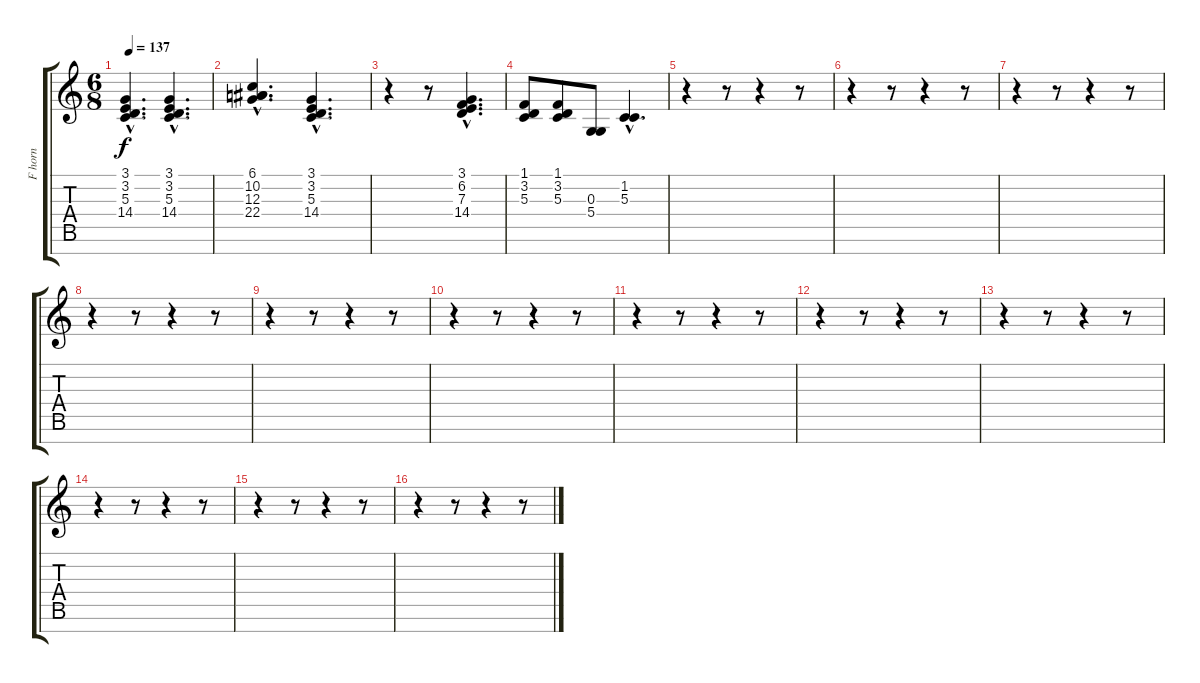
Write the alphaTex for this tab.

\track ("F horn" "F horn") {instrument frenchhorn}
\staff {score tabs}
\tuning (E4 B3 G3 D3 A2 E2 B1) {hide}
\ts (6 8)
\tempo 137
\clef g2
\ks c
(3.1{hac} 3.2{hac} 5.3{hac} 14.4{hac}).4{d dy f} (3.1{hac} 3.2{hac} 5.3{hac} 14.4{hac}).4{d} |
(6.1{hac} 10.2{hac} 12.3{hac} 22.4{hac}).4{d} (3.1{hac} 3.2{hac} 5.3{hac} 14.4{hac}).4{d} |
r.4 r.8 (3.1{hac} 6.2{hac} 7.3{hac} 14.4{hac}).4{d} |
(1.1 3.2 5.3).8 (1.1 3.2 5.3).8 (0.3 5.4).8 (1.2{hac} 5.3{hac}).4{d} |
r.4 r.8 r.4 r.8 |
r.4 r.8 r.4 r.8 |
r.4 r.8 r.4 r.8 |
r.4 r.8 r.4 r.8 |
r.4 r.8 r.4 r.8 |
r.4 r.8 r.4 r.8 |
r.4 r.8 r.4 r.8 |
r.4 r.8 r.4 r.8 |
r.4 r.8 r.4 r.8 |
r.4 r.8 r.4 r.8 |
r.4 r.8 r.4 r.8 |
r.4 r.8 r.4 r.8
